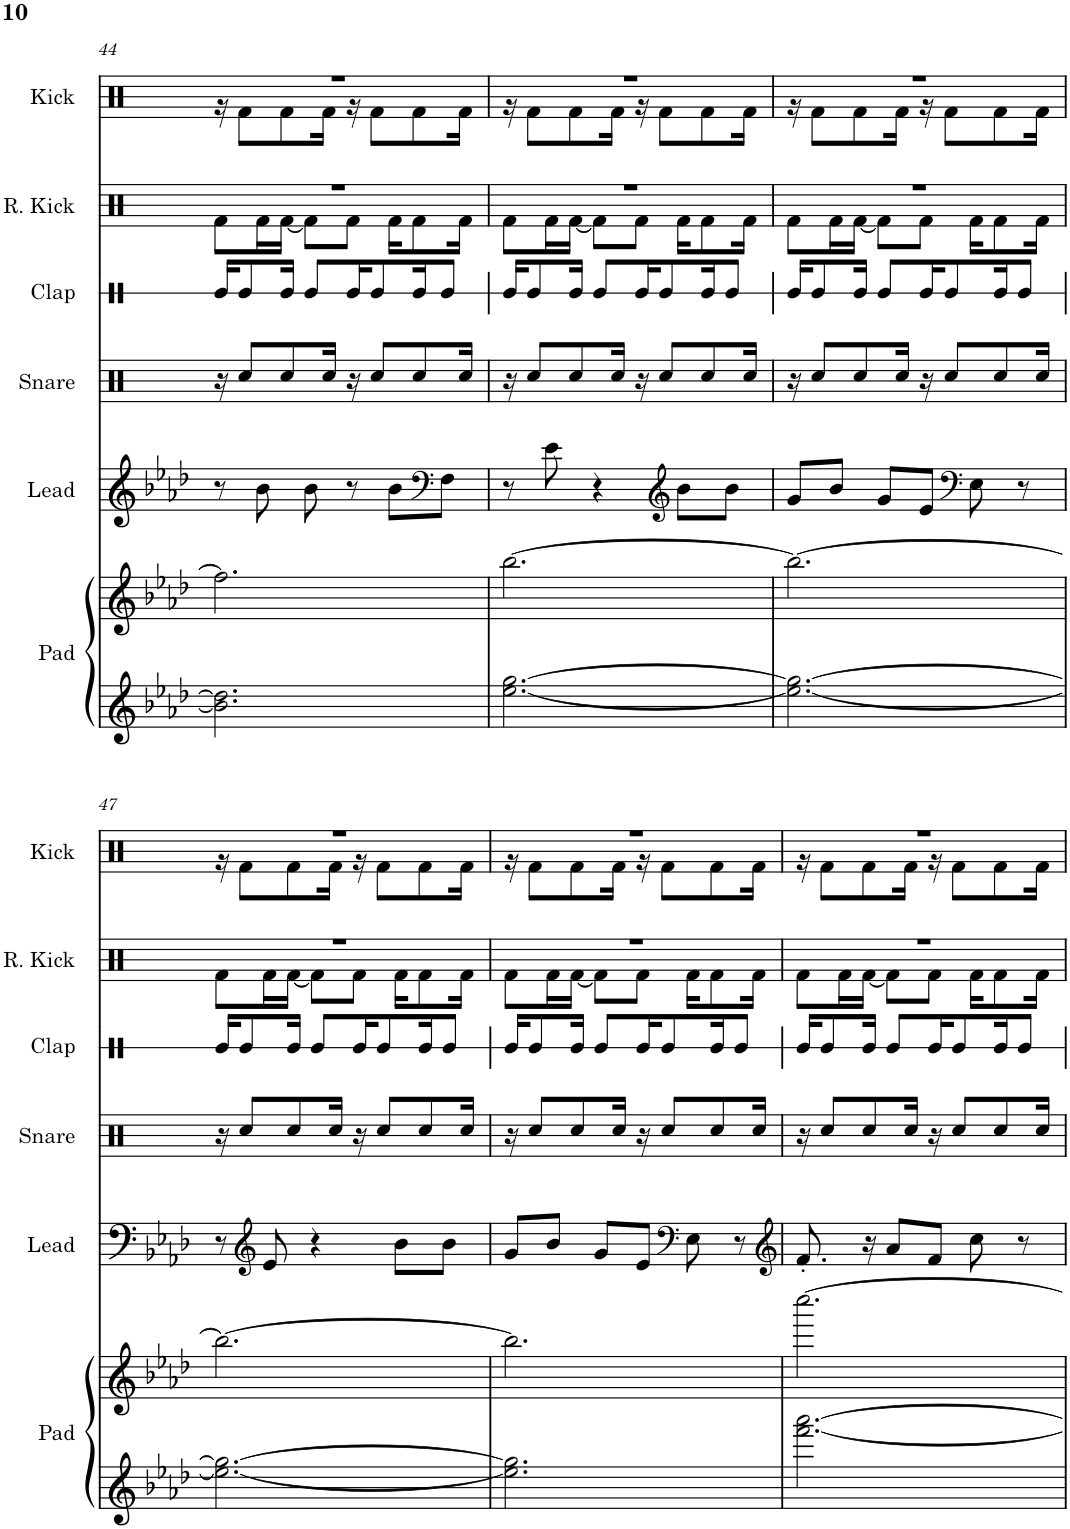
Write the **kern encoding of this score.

**kern	**kern	**kern	**kern	**kern	**kern	**kern
*part6	*part6	*part5	*part4	*part3	*part2	*part1
*staff7	*staff6	*staff5	*staff4	*staff3	*staff2	*staff1
*I"Pad	*	*I"Lead	*I"Snare	*I"Clap	*I"Reverb Kick	*I"Kick
*I'Pad	*	*I'Lead	*I'Snare	*I'Clap	*I'R. Kick	*I'Kick
!!LO:PB:g=z
*clefG2	*clefG2	*clefG2	*clefX	*clefX	*clefX	*clefX
*k[b-e-a-d-]	*k[b-e-a-d-]	*k[b-e-a-d-]	*k[b-e-a-d-]	*k[b-e-a-d-]	*k[b-e-a-d-]	*k[b-e-a-d-]
*M3/4	*M3/4	*M3/4	*M3/4	*M3/4	*M3/4	*M3/4
=44	=44	=44	=44	=44	=44	=44
*	*	*	*	*	*^	*^
2.b-\] 2.dd-\]	2.ff\]	8r	16r	16Re/KL	2.r	8Rf\L	2.r	16r
.	.	.	8Rcc/L	8Re/	.	.	.	8Rf\L
.	.	8b-\	.	.	.	16Rf\L	.	.
.	.	.	8Rcc/	16Re/Jk	.	[16Rf\JJ	.	8Rf\
.	.	8b-\	.	8Re/L	.	8Rf\L]	.	.
.	.	.	16Rcc/Jk	.	.	.	.	16Rf\Jk
.	.	8r	16r	16Re/K	.	8Rf\J	.	16r
.	.	.	8Rcc/L	8Re/	.	.	.	8Rf\L
.	.	8b-\L	.	.	.	16Rf\KL	.	.
.	.	.	8Rcc/	16Re/K	.	8Rf\	.	8Rf\
*	*	*clefF4	*	*	*	*	*	*
.	.	8F\J	.	8Re/J	.	.	.	.
.	.	.	16Rcc/Jk	.	.	16Rf\Jk	.	16Rf\Jk
=45	=45	=45	=45	=45	=45	=45	=45	=45
[2.ee-\ [2.gg\	[2.bb-\	8r	16r	16Re/KL	2.r	8Rf\L	2.r	16r
.	.	.	8Rcc/L	8Re/	.	.	.	8Rf\L
.	.	8e-\	.	.	.	16Rf\L	.	.
.	.	.	8Rcc/	16Re/Jk	.	[16Rf\JJ	.	8Rf\
.	.	4r	.	8Re/L	.	8Rf\L]	.	.
.	.	.	16Rcc/Jk	.	.	.	.	16Rf\Jk
.	.	.	16r	16Re/K	.	8Rf\J	.	16r
.	.	.	8Rcc/L	8Re/	.	.	.	8Rf\L
*	*	*clefG2	*	*	*	*	*	*
.	.	8b-\L	.	.	.	16Rf\KL	.	.
.	.	.	8Rcc/	16Re/K	.	8Rf\	.	8Rf\
.	.	8b-\J	.	8Re/J	.	.	.	.
.	.	.	16Rcc/Jk	.	.	16Rf\Jk	.	16Rf\Jk
=46	=46	=46	=46	=46	=46	=46	=46	=46
2.ee-\_ 2.gg\_	2.bb-\_	8g/L	16r	16Re/KL	2.r	8Rf\L	2.r	16r
.	.	.	8Rcc/L	8Re/	.	.	.	8Rf\L
.	.	8b-/J	.	.	.	16Rf\L	.	.
.	.	.	8Rcc/	16Re/Jk	.	[16Rf\JJ	.	8Rf\
.	.	8g/L	.	8Re/L	.	8Rf\L]	.	.
.	.	.	16Rcc/Jk	.	.	.	.	16Rf\Jk
.	.	8e-/J	16r	16Re/K	.	8Rf\J	.	16r
.	.	.	8Rcc/L	8Re/	.	.	.	8Rf\L
*	*	*clefF4	*	*	*	*	*	*
.	.	8E-\	.	.	.	16Rf\KL	.	.
.	.	.	8Rcc/	16Re/K	.	8Rf\	.	8Rf\
.	.	8r	.	8Re/J	.	.	.	.
.	.	.	16Rcc/Jk	.	.	16Rf\Jk	.	16Rf\Jk
!!LO:LB:g=z	!!
=47	=47	=47	=47	=47	=47	=47	=47	=47
2.ee-\_ 2.gg\_	2.bb-\_	8r	16r	16Re/KL	2.r	8Rf\L	2.r	16r
.	.	.	8Rcc/L	8Re/	.	.	.	8Rf\L
*	*	*clefG2	*	*	*	*	*	*
.	.	8e-/	.	.	.	16Rf\L	.	.
.	.	.	8Rcc/	16Re/Jk	.	[16Rf\JJ	.	8Rf\
.	.	4r	.	8Re/L	.	8Rf\L]	.	.
.	.	.	16Rcc/Jk	.	.	.	.	16Rf\Jk
.	.	.	16r	16Re/K	.	8Rf\J	.	16r
.	.	.	8Rcc/L	8Re/	.	.	.	8Rf\L
.	.	8b-\L	.	.	.	16Rf\KL	.	.
.	.	.	8Rcc/	16Re/K	.	8Rf\	.	8Rf\
.	.	8b-\J	.	8Re/J	.	.	.	.
.	.	.	16Rcc/Jk	.	.	16Rf\Jk	.	16Rf\Jk
=48	=48	=48	=48	=48	=48	=48	=48	=48
2.ee-\] 2.gg\]	2.bb-\]	8g/L	16r	16Re/KL	2.r	8Rf\L	2.r	16r
.	.	.	8Rcc/L	8Re/	.	.	.	8Rf\L
.	.	8b-/J	.	.	.	16Rf\L	.	.
.	.	.	8Rcc/	16Re/Jk	.	[16Rf\JJ	.	8Rf\
.	.	8g/L	.	8Re/L	.	8Rf\L]	.	.
.	.	.	16Rcc/Jk	.	.	.	.	16Rf\Jk
.	.	8e-/J	16r	16Re/K	.	8Rf\J	.	16r
.	.	.	8Rcc/L	8Re/	.	.	.	8Rf\L
*	*	*clefF4	*	*	*	*	*	*
.	.	8E-\	.	.	.	16Rf\KL	.	.
.	.	.	8Rcc/	16Re/K	.	8Rf\	.	8Rf\
.	.	8r	.	8Re/J	.	.	.	.
.	.	.	16Rcc/Jk	.	.	16Rf\Jk	.	16Rf\Jk
=49	=49	=49	=49	=49	=49	=49	=49	=49
*	*	*clefG2	*	*	*	*	*	*
[2.fff\ [2.aaa-\	[2.cccc\	8.f'/	16r	16Re/KL	2.r	8Rf\L	2.r	16r
.	.	.	8Rcc/L	8Re/	.	.	.	8Rf\L
.	.	.	.	.	.	16Rf\L	.	.
.	.	16r	8Rcc/	16Re/Jk	.	[16Rf\JJ	.	8Rf\
.	.	8a-/L	.	8Re/L	.	8Rf\L]	.	.
.	.	.	16Rcc/Jk	.	.	.	.	16Rf\Jk
.	.	8f/J	16r	16Re/K	.	8Rf\J	.	16r
.	.	.	8Rcc/L	8Re/	.	.	.	8Rf\L
.	.	8cc\	.	.	.	16Rf\KL	.	.
.	.	.	8Rcc/	16Re/K	.	8Rf\	.	8Rf\
.	.	8r	.	8Re/J	.	.	.	.
.	.	.	16Rcc/Jk	.	.	16Rf\Jk	.	16Rf\Jk
*	*	*	*	*	*v	*v	*	*
*	*	*	*	*	*	*v	*v
=	=	=	=	=	=	=
*-	*-	*-	*-	*-	*-	*-
